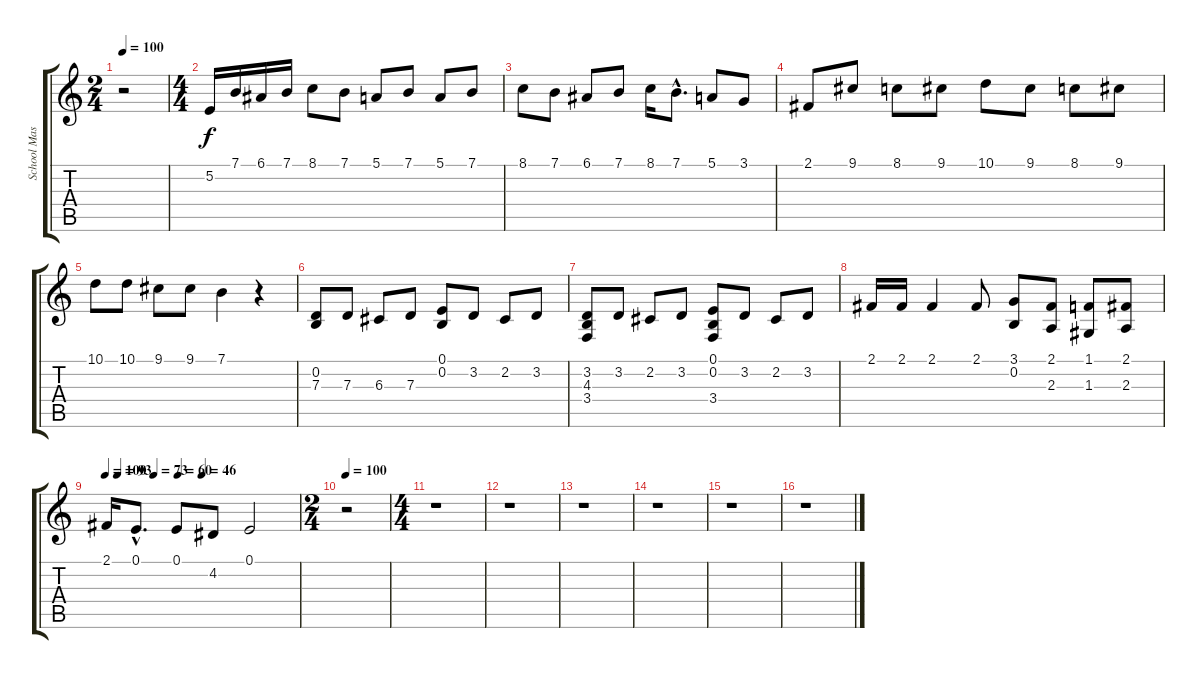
\track ("School Master" "School Mas") {instrument tuba}
\staff {score tabs}
\tuning (E4 B3 G3 D3 A2 E2) {hide}
\ts (2 4)
\tempo 100
\clef g2
\ks c
r.2{dy f} |
\ts (4 4)
5.2.16 7.1.16 6.1.16 7.1.16 8.1.8 7.1.8 5.1.8 7.1.8 5.1.8 7.1.8 |
8.1.8 7.1.8 6.1.8 7.1.8 8.1.16 7.1{hac}.8{d} 5.1.8 3.1.8 |
2.1.8 9.1.8 8.1.8 9.1.8 10.1.8 9.1.8 8.1.8 9.1.8 |
10.1.8 10.1.8 9.1.8 9.1.8 7.1.4 r.4 |
(0.2 7.3).8 7.3.8 6.3.8 7.3.8 (0.1 0.2).8 3.2.8 2.2.8 3.2.8 |
(3.2 4.3 3.4).8 3.2.8 2.2.8 3.2.8 (0.1 0.2 3.4).8 3.2.8 2.2.8 3.2.8 |
2.1.16 2.1.16 2.1.4 2.1.8 (3.1 0.2).8 (2.1 2.3).8 (1.1 1.3).8 (2.1 2.3).8 |
\tempo 100
\tempo (93 0.0625)
\tempo (73 0.25)
\tempo (60 0.375)
\tempo (46 0.5)
2.1.16 0.1{hac}.8{d} 0.1.8 4.2.8 0.1.2 |
\ts (2 4)
\tempo 100
r.2 |
\ts (4 4)
r.1 |
r.1 |
r.1 |
r.1 |
r.1 |
r.1
